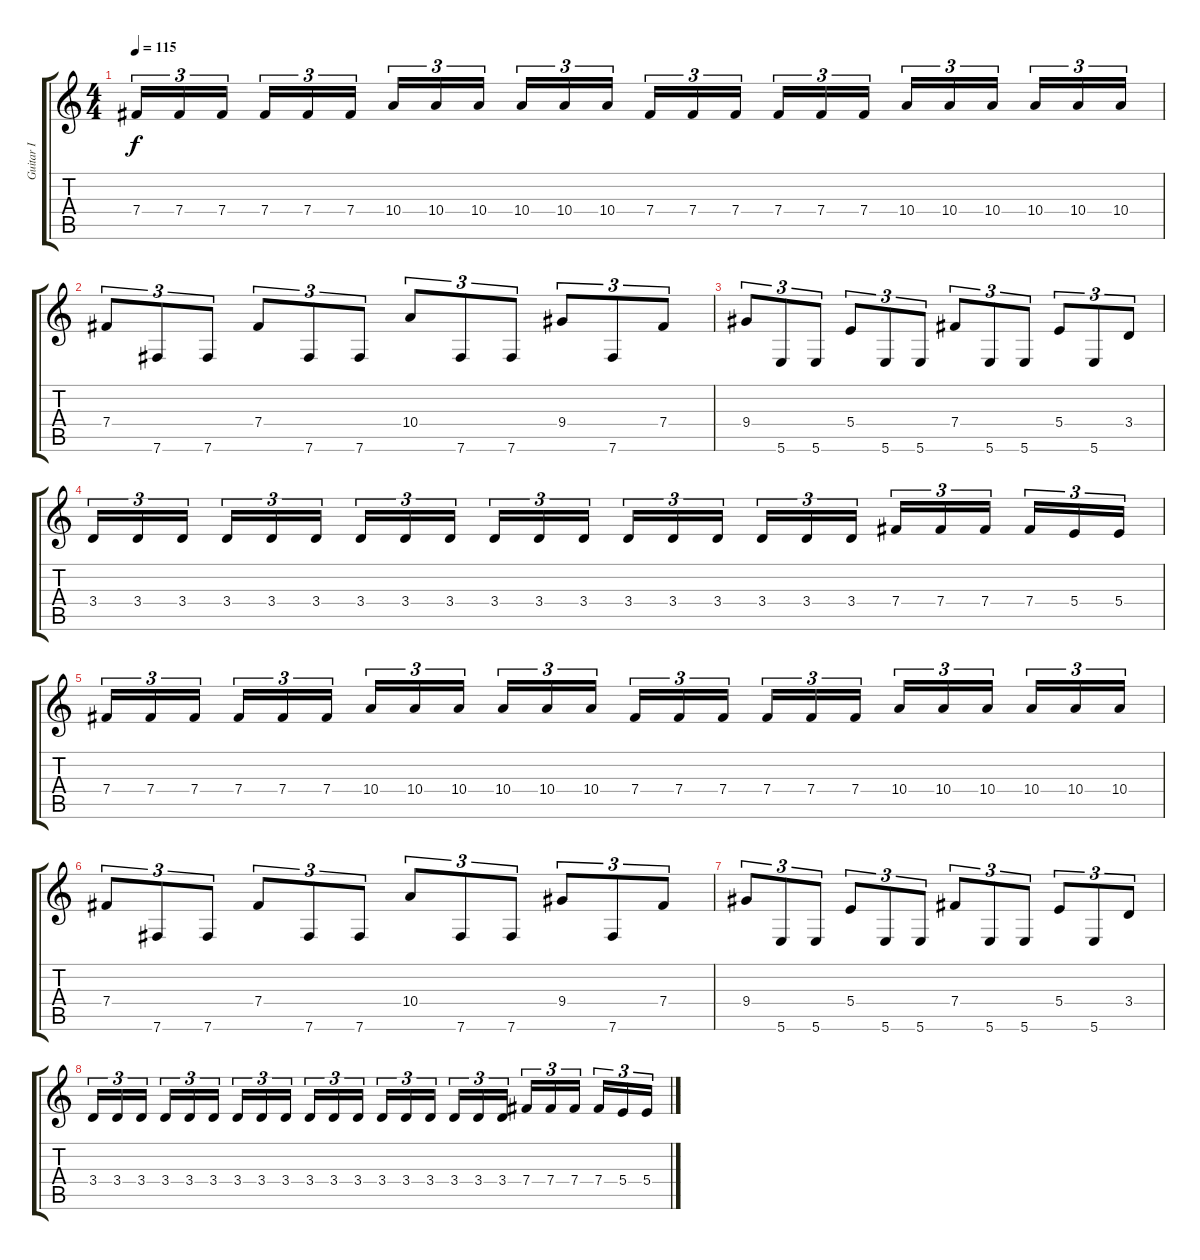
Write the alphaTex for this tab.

\track ("Guitar I" "Guitar I") {instrument distortionguitar}
\staff {score tabs}
\tuning (Db4 Ab3 E3 B2 Gb2 B1) {hide}
\ts (4 4)
\tempo 115
\clef g2
\ks c
7.4.16{tu (3 2) dy f} 7.4.16{tu (3 2)} 7.4.16{tu (3 2)} 7.4.16{tu (3 2)} 7.4.16{tu (3 2)} 7.4.16{tu (3 2)} 10.4.16{tu (3 2)} 10.4.16{tu (3 2)} 10.4.16{tu (3 2)} 10.4.16{tu (3 2)} 10.4.16{tu (3 2)} 10.4.16{tu (3 2)} 7.4.16{tu (3 2)} 7.4.16{tu (3 2)} 7.4.16{tu (3 2)} 7.4.16{tu (3 2)} 7.4.16{tu (3 2)} 7.4.16{tu (3 2)} 10.4.16{tu (3 2)} 10.4.16{tu (3 2)} 10.4.16{tu (3 2)} 10.4.16{tu (3 2)} 10.4.16{tu (3 2)} 10.4.16{tu (3 2)} |
7.4.8{tu (3 2) volume 6} 7.6.8{tu (3 2)} 7.6.8{tu (3 2)} 7.4.8{tu (3 2)} 7.6.8{tu (3 2)} 7.6.8{tu (3 2)} 10.4.8{tu (3 2)} 7.6.8{tu (3 2)} 7.6.8{tu (3 2)} 9.4.8{tu (3 2)} 7.6.8{tu (3 2)} 7.4.8{tu (3 2)} |
9.4.8{tu (3 2)} 5.6.8{tu (3 2)} 5.6.8{tu (3 2)} 5.4.8{tu (3 2)} 5.6.8{tu (3 2)} 5.6.8{tu (3 2)} 7.4.8{tu (3 2)} 5.6.8{tu (3 2)} 5.6.8{tu (3 2)} 5.4.8{tu (3 2)} 5.6.8{tu (3 2)} 3.4.8{tu (3 2)} |
3.4.16{tu (3 2) volume 4} 3.4.16{tu (3 2)} 3.4.16{tu (3 2)} 3.4.16{tu (3 2)} 3.4.16{tu (3 2)} 3.4.16{tu (3 2)} 3.4.16{tu (3 2)} 3.4.16{tu (3 2)} 3.4.16{tu (3 2)} 3.4.16{tu (3 2)} 3.4.16{tu (3 2)} 3.4.16{tu (3 2)} 3.4.16{tu (3 2)} 3.4.16{tu (3 2)} 3.4.16{tu (3 2)} 3.4.16{tu (3 2)} 3.4.16{tu (3 2)} 3.4.16{tu (3 2)} 7.4.16{tu (3 2)} 7.4.16{tu (3 2)} 7.4.16{tu (3 2)} 7.4.16{tu (3 2)} 5.4.16{tu (3 2)} 5.4.16{tu (3 2)} |
7.4.16{tu (3 2)} 7.4.16{tu (3 2)} 7.4.16{tu (3 2)} 7.4.16{tu (3 2)} 7.4.16{tu (3 2)} 7.4.16{tu (3 2)} 10.4.16{tu (3 2)} 10.4.16{tu (3 2)} 10.4.16{tu (3 2)} 10.4.16{tu (3 2)} 10.4.16{tu (3 2)} 10.4.16{tu (3 2)} 7.4.16{tu (3 2)} 7.4.16{tu (3 2)} 7.4.16{tu (3 2)} 7.4.16{tu (3 2)} 7.4.16{tu (3 2)} 7.4.16{tu (3 2)} 10.4.16{tu (3 2)} 10.4.16{tu (3 2)} 10.4.16{tu (3 2)} 10.4.16{tu (3 2)} 10.4.16{tu (3 2)} 10.4.16{tu (3 2)} |
7.4.8{tu (3 2) volume 2} 7.6.8{tu (3 2)} 7.6.8{tu (3 2)} 7.4.8{tu (3 2)} 7.6.8{tu (3 2)} 7.6.8{tu (3 2)} 10.4.8{tu (3 2)} 7.6.8{tu (3 2)} 7.6.8{tu (3 2)} 9.4.8{tu (3 2)} 7.6.8{tu (3 2)} 7.4.8{tu (3 2)} |
9.4.8{tu (3 2)} 5.6.8{tu (3 2)} 5.6.8{tu (3 2)} 5.4.8{tu (3 2)} 5.6.8{tu (3 2)} 5.6.8{tu (3 2)} 7.4.8{tu (3 2)} 5.6.8{tu (3 2)} 5.6.8{tu (3 2)} 5.4.8{tu (3 2)} 5.6.8{tu (3 2)} 3.4.8{tu (3 2)} |
3.4.16{tu (3 2) volume 0} 3.4.16{tu (3 2)} 3.4.16{tu (3 2)} 3.4.16{tu (3 2)} 3.4.16{tu (3 2)} 3.4.16{tu (3 2)} 3.4.16{tu (3 2)} 3.4.16{tu (3 2)} 3.4.16{tu (3 2)} 3.4.16{tu (3 2)} 3.4.16{tu (3 2)} 3.4.16{tu (3 2)} 3.4.16{tu (3 2)} 3.4.16{tu (3 2)} 3.4.16{tu (3 2)} 3.4.16{tu (3 2)} 3.4.16{tu (3 2)} 3.4.16{tu (3 2)} 7.4.16{tu (3 2)} 7.4.16{tu (3 2)} 7.4.16{tu (3 2)} 7.4.16{tu (3 2)} 5.4.16{tu (3 2)} 5.4.16{tu (3 2)}
